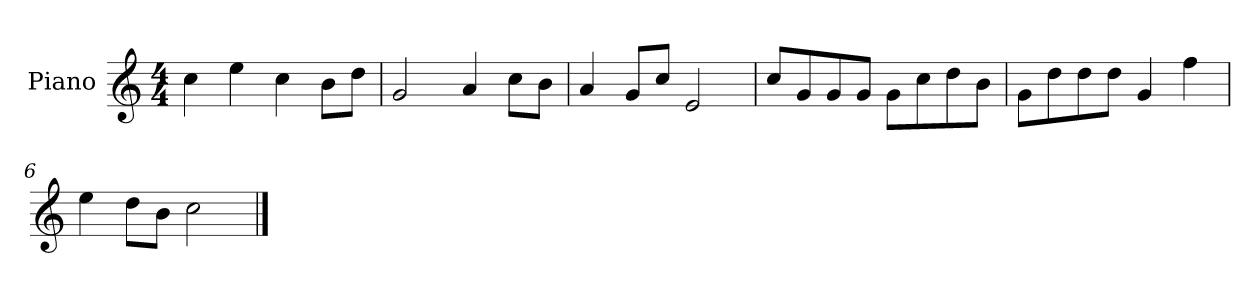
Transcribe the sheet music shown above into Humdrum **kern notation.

**kern
*part1
*staff1
*I"Piano
*I'P-no
*clefG2
*k[]
*M4/4
*MM90
=1
4cc\
4ee\
4cc\
8b\L
8dd\J
=2
2g/
4a/
8cc\L
8b\J
=3
4a/
8g/L
8cc/J
2e/
=4
8cc/L
8g/
8g/
8g/J
8g\L
8cc\
8dd\
8b\J
=5
8g\L
8dd\
8dd\
8dd\J
4g/
4ff\
=6
4ee\
8dd\L
8b\J
2cc\
==
*-
